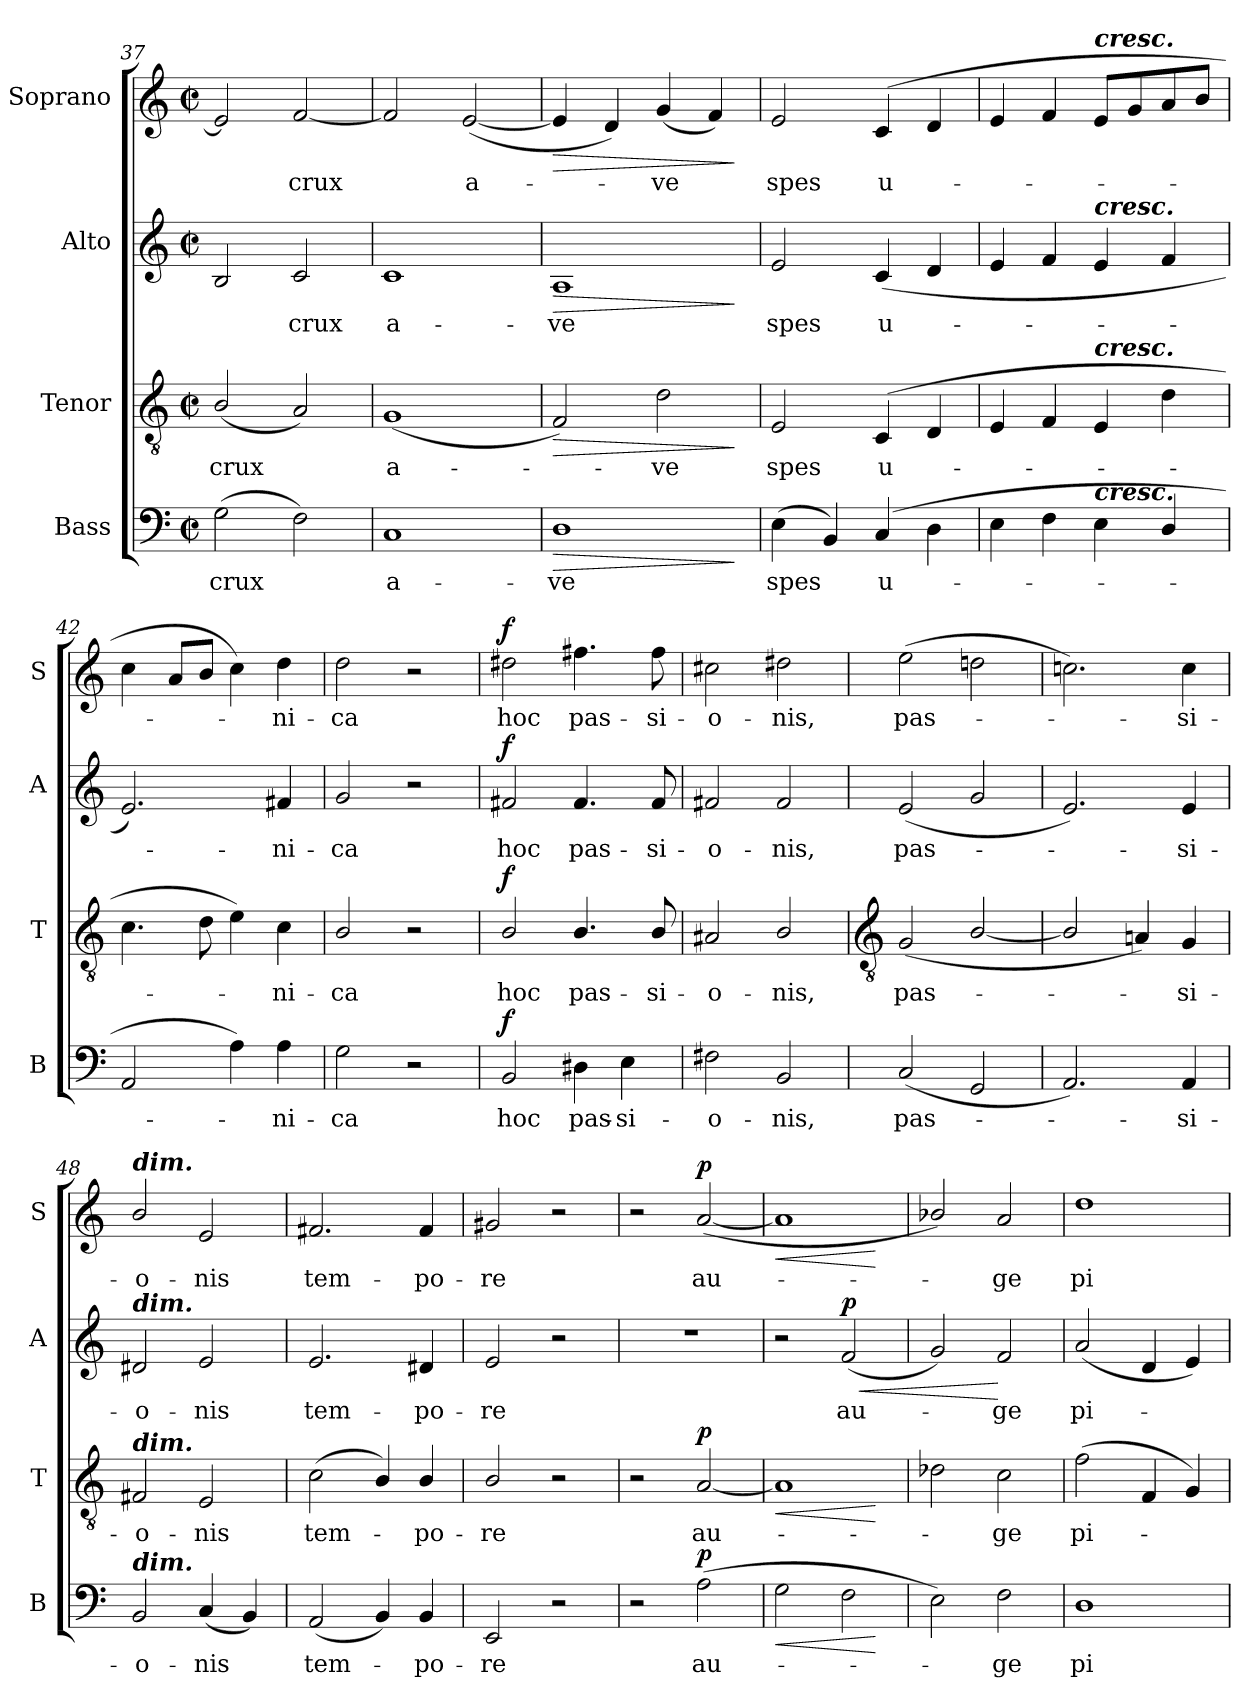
**kern	**text	**dynam	**kern	**text	**dynam	**kern	**text	**dynam	**kern	**text	**dynam
*part4	*part4	*part4	*part3	*part3	*part3	*part2	*part2	*part2	*part1	*part1	*part1
*staff4	*staff4	*staff4	*staff3	*staff3	*staff3	*staff2	*staff2	*staff2	*staff1	*staff1	*staff1
*I"Bass	*	*	*I"Tenor	*	*	*I"Alto	*	*	*I"Soprano	*	*
*I'B	*	*	*I'T	*	*	*I'A	*	*	*I'S	*	*
*clefF4	*	*	*clefGv2	*	*	*clefG2	*	*	*clefG2	*	*
*k[]	*	*	*k[]	*	*	*k[]	*	*	*k[]	*	*
*C:	*	*	*C:	*	*	*C:	*	*	*C:	*	*
*M2/2	*	*	*M2/2	*	*	*M2/2	*	*	*M2/2	*	*
*met(c|)	*	*	*met(c|)	*	*	*met(c|)	*	*	*met(c|)	*	*
=37	=37	=37	=37	=37	=37	=37	=37	=37	=37	=37	=37
!	!LO:LY:b	!	!	!LO:LY:b	!	!	!	!	!	!	!
(>2G	crux	.	(<2B/	crux	.	2B	.	.	2e]	.	.
!	!	!	!	!	!	!	!LO:LY:b	!	!	!LO:LY:b	!
2F)	.	.	2A)	.	.	2c	crux	.	[2f	crux	.
=38	=38	=38	=38	=38	=38	=38	=38	=38	=38	=38	=38
!	!LO:LY:b	!	!	!LO:LY:b	!	!	!LO:LY:b	!	!	!	!
1C	a-	.	(<1G	a-	.	1c	a-	.	2f]	.	.
!	!	!	!	!	!	!	!	!	!	!LO:LY:b	!
.	.	.	.	.	.	.	.	.	(<[2e	a-	.
=39	=39	=39	=39	=39	=39	=39	=39	=39	=39	=39	=39
!	!LO:LY:b	!LO:HP:b	!	!	!LO:HP:b	!	!LO:LY:b	!LO:HP:b	!	!	!LO:HP:b
1D	-ve	>	2F)	.	>	1A	-ve	>	4e]	.	>
.	.	.	.	.	.	.	.	.	4d)	.	.
!	!	!	!	!LO:LY:b	!	!	!	!	!	!LO:LY:b	!
.	.	.	2d	ve	.	.	.	.	(<4g	ve	.
.	.	.	.	.	.	.	.	.	4f)	.	.
.	.	]	.	.	]	.	.	]	.	.	]
=40	=40	=40	=40	=40	=40	=40	=40	=40	=40	=40	=40
!	!LO:LY:b	!	!	!LO:LY:b	!	!	!LO:LY:b	!	!	!LO:LY:b	!
(<4E	spes	.	2E	spes	.	2e	spes	.	2e	spes	.
4BB)	.	.	.	.	.	.	.	.	.	.	.
!	!LO:LY:b	!	!	!LO:LY:b	!	!	!LO:LY:b	!	!	!LO:LY:b	!
(>4C	u-	.	(>4C	u-	.	(<4c	u-	.	(<4c	u-	.
4D	.	.	4D	.	.	4d	.	.	4d	.	.
=41	=41	=41	=41	=41	=41	=41	=41	=41	=41	=41	=41
4E	.	.	4E	.	.	4e	.	.	4e	.	.
4F	.	.	4F	.	.	4f	.	.	4f	.	.
!	!	!	!	!	!	!	!	!	!LO:TX:a:Bi:t=cresc.	!	!
!	!	!	!	!	!	!LO:TX:a:Bi:t=cresc.	!	!	!	!	!
!	!	!	!LO:TX:a:Bi:t=cresc.	!	!	!	!	!	!	!	!
!LO:TX:a:Bi:t=cresc.	!	!	!	!	!	!	!	!	!	!	!
4E	.	.	4E	.	.	4e	.	.	8eL	.	.
.	.	.	.	.	.	.	.	.	8g	.	.
4D/	.	.	4d	.	.	4f	.	.	8a	.	.
.	.	.	.	.	.	.	.	.	8bJ	.	.
=42	=42	=42	=42	=42	=42	=42	=42	=42	=42	=42	=42
2AA	.	.	4.c	.	.	2.e)	.	.	4cc	.	.
.	.	.	.	.	.	.	.	.	8aL	.	.
.	.	.	8d	.	.	.	.	.	8bJ	.	.
4A)	.	.	4e)	.	.	.	.	.	4cc)	.	.
!	!LO:LY:b	!	!	!LO:LY:b	!	!	!LO:LY:b	!	!	!LO:LY:b	!
4A	ni-	.	4c	ni-	.	4f#X	ni-	.	4dd	ni-	.
=43	=43	=43	=43	=43	=43	=43	=43	=43	=43	=43	=43
!	!LO:LY:b	!	!	!LO:LY:b	!	!	!LO:LY:b	!	!	!LO:LY:b	!
2G	-ca	.	2B/	-ca	.	2g	-ca	.	2dd	-ca	.
2r	.	.	2r	.	.	2r	.	.	2r	.	.
=44	=44	=44	=44	=44	=44	=44	=44	=44	=44	=44	=44
!	!LO:LY:b	!LO:DY:b	!	!LO:LY:b	!LO:DY:b	!	!LO:LY:b	!LO:DY:b	!	!LO:LY:b	!LO:DY:b
2BB	hoc	f	2B/	hoc	f	2f#X	hoc	f	2dd#X	hoc	f
!	!LO:LY:b	!	!	!LO:LY:b	!	!	!LO:LY:b	!	!	!LO:LY:b	!
4D#X	pas-	.	4.B/	pas-	.	4.f#	pas-	.	4.ff#X	pas-	.
!	!LO:LY:b	!	!	!	!	!	!	!	!	!	!
4E	-si-	.	.	.	.	.	.	.	.	.	.
!	!	!	!	!LO:LY:b	!	!	!LO:LY:b	!	!	!LO:LY:b	!
.	.	.	8B/	-si-	.	8f#	-si-	.	8ff#	-si-	.
=45	=45	=45	=45	=45	=45	=45	=45	=45	=45	=45	=45
!	!LO:LY:b	!	!	!LO:LY:b	!	!	!LO:LY:b	!	!	!LO:LY:b	!
2F#X	-o-	.	2A#X	-o-	.	2f#X	-o-	.	2cc#X	-o-	.
!	!LO:LY:b	!	!	!LO:LY:b	!	!	!LO:LY:b	!	!	!LO:LY:b	!
2BB	-nis,	.	2B/	-nis,	.	2f#	-nis,	.	2dd#X	-nis,	.
!!LO:LB:g=z
=46	=46	=46	=46	=46	=46	=46	=46	=46	=46	=46	=46
*	*	*	*clefGv2	*	*	*	*	*	*	*	*
!	!LO:LY:b	!	!	!LO:LY:b	!	!	!LO:LY:b	!	!	!LO:LY:b	!
(<2C	pas-	.	(<2G	pas-	.	(<2e	pas-	.	(>2ee	pas-	.
2GG	.	.	[2B/	.	.	2g	.	.	2ddn	.	.
=47	=47	=47	=47	=47	=47	=47	=47	=47	=47	=47	=47
2.AA)	.	.	2B/]	.	.	2.e)	.	.	2.ccn)	.	.
.	.	.	4An)	.	.	.	.	.	.	.	.
!	!LO:LY:b	!	!	!LO:LY:b	!	!	!LO:LY:b	!	!	!LO:LY:b	!
4AA	si-	.	4G	si-	.	4e	si-	.	4cc	si-	.
=48	=48	=48	=48	=48	=48	=48	=48	=48	=48	=48	=48
!	!	!	!	!	!	!	!	!	!LO:TX:a:Bi:t=dim.	!	!
!	!	!	!	!	!	!LO:TX:a:Bi:t=dim.	!	!	!	!	!
!	!	!	!LO:TX:a:Bi:t=dim.	!	!	!	!	!	!	!	!
!LO:TX:a:Bi:t=dim.	!	!	!	!	!	!	!	!	!	!	!
!	!LO:LY:b	!	!	!LO:LY:b	!	!	!LO:LY:b	!	!	!LO:LY:b	!
2BB	-o-	.	2F#X	-o-	.	2d#X	-o-	.	2b/	-o-	.
!	!LO:LY:b	!	!	!LO:LY:b	!	!	!LO:LY:b	!	!	!LO:LY:b	!
(<4C	-nis	.	2E	-nis	.	2e	-nis	.	2e	-nis	.
4BB)	.	.	.	.	.	.	.	.	.	.	.
=49	=49	=49	=49	=49	=49	=49	=49	=49	=49	=49	=49
!	!LO:LY:b	!	!	!LO:LY:b	!	!	!LO:LY:b	!	!	!LO:LY:b	!
(<2AA	tem-	.	(<2c	tem-	.	2.e	tem-	.	2.f#X	tem-	.
4BB)	.	.	4B/)	.	.	.	.	.	.	.	.
!	!LO:LY:b	!	!	!LO:LY:b	!	!	!LO:LY:b	!	!	!LO:LY:b	!
4BB	po-	.	4B/	po-	.	4d#X	-po-	.	4f#	-po-	.
=50	=50	=50	=50	=50	=50	=50	=50	=50	=50	=50	=50
!	!LO:LY:b	!	!	!LO:LY:b	!	!	!LO:LY:b	!	!	!LO:LY:b	!
2EE	-re	.	2B/	-re	.	2e	-re	.	2g#X	-re	.
2r	.	.	2r	.	.	2r	.	.	2r	.	.
=51	=51	=51	=51	=51	=51	=51	=51	=51	=51	=51	=51
2r	.	.	2r	.	.	1r	.	.	2r	.	.
!	!LO:LY:b	!LO:DY:b	!	!LO:LY:b	!LO:DY:b	!	!	!	!	!LO:LY:b	!LO:DY:b
(>2A	au-	p	[2A	au-	p	.	.	.	(<[2a	au-	p
=52	=52	=52	=52	=52	=52	=52	=52	=52	=52	=52	=52
!	!	!LO:HP:b	!	!	!LO:HP:b	!	!	!	!	!	!LO:HP:b
2G	.	<	1A]	.	<	2r	.	.	1a]	.	<
!	!	!	!	!	!	!	!LO:LY:b	!LO:HP:b	!	!	!
!	!	!	!	!	!	!	!	!LO:DY:n=1:b	!	!	!
2F	.	.	.	.	.	(<2f	au-	< p	.	.	.
.	.	[	.	.	[	.	.	.	.	.	[
=53	=53	=53	=53	=53	=53	=53	=53	=53	=53	=53	=53
2E)	.	.	2d-X	.	.	2g)	.	.	2b-X/)	.	.
!	!LO:LY:b	!	!	!LO:LY:b	!	!	!LO:LY:b	!	!	!LO:LY:b	!
2F	ge	.	2c	ge	.	2f	ge	[	2a	ge	.
=54	=54	=54	=54	=54	=54	=54	=54	=54	=54	=54	=54
!	!LO:LY:b	!	!	!LO:LY:b	!	!	!LO:LY:b	!	!	!LO:LY:b	!
1D	pi-	.	(>2f	pi-	.	(<2a	pi-	.	1dd	pi-	.
.	.	.	4F	.	.	4d	.	.	.	.	.
.	.	.	4G)	.	.	4e)	.	.	.	.	.
=	=	=	=	=	=	=	=	=	=	=	=
*-	*-	*-	*-	*-	*-	*-	*-	*-	*-	*-	*-
